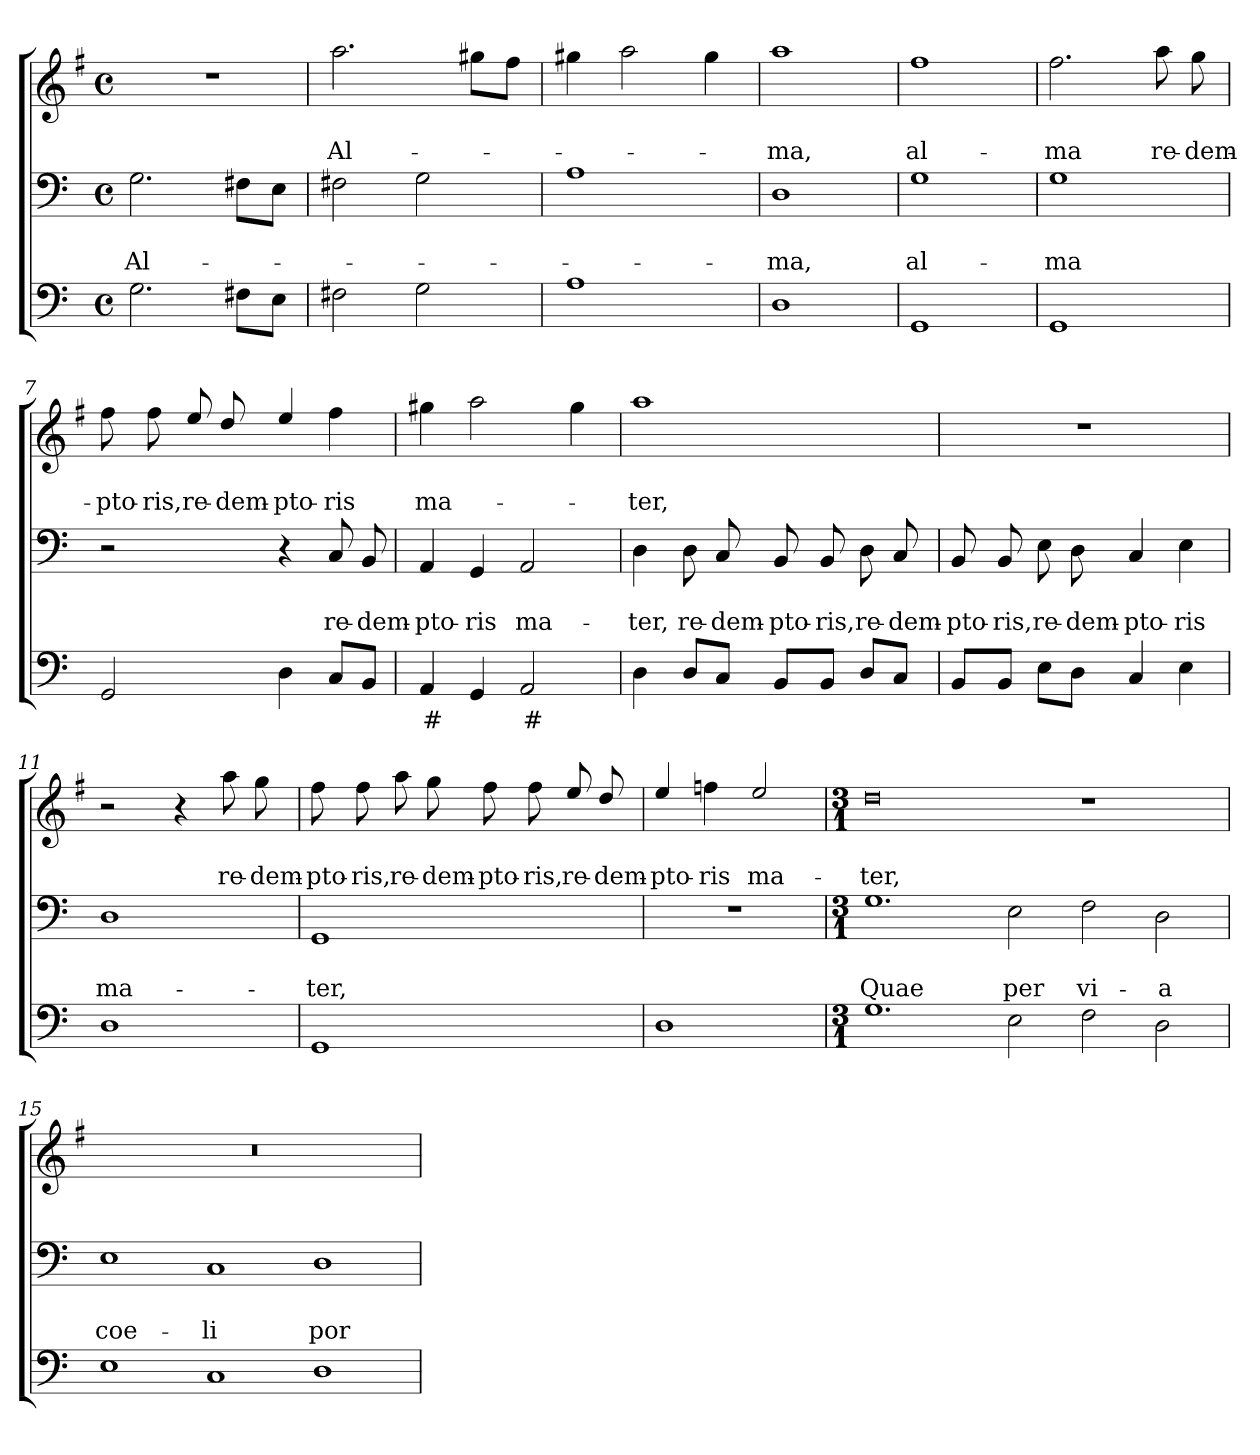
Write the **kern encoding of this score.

**kern	**text	**kern	**text	**text	**kern	**text	**text
*part3	*part3	*part2	*part2	*part2	*part1	*part1	*part1
*staff3	*staff3	*staff2	*staff2	*staff2	*staff1	*staff1	*staff1
*clefF4	*	*clefF4	*	*	*clefG2	*	*
*	*	*	*	*	*ITrd4c7	*	*
*k[]	*	*k[]	*	*	*k[]	*	*
*C:	*	*C:	*	*	*C:	*	*
*M4/4	*	*M4/4	*	*	*M4/4	*	*
*met(c)	*	*met(c)	*	*	*met(c)	*	*
=1	=1	=1	=1	=1	=1	=1	=1
!	!	!	!	!LO:LY:b	!	!	!
2.G\	.	2.G\	.	Al-	1r	.	.
8F#X\L	.	8F#X\L	.	.	.	.	.
8E\J	.	8E\J	.	.	.	.	.
=2	=2	=2	=2	=2	=2	=2	=2
!	!	!	!	!	!	!	!LO:LY:b
2F#X\	.	2F#X\	.	.	2.dd\	.	Al-
2G\	.	2G\	.	.	.	.	.
.	.	.	.	.	8cc#X\L	.	.
.	.	.	.	.	8b\J	.	.
=3	=3	=3	=3	=3	=3	=3	=3
1A	.	1A	.	.	4cc#X\	.	.
.	.	.	.	.	2dd\	.	.
.	.	.	.	.	4cc#\	.	.
=4	=4	=4	=4	=4	=4	=4	=4
!	!	!	!	!LO:LY:b	!	!	!LO:LY:b
1D	.	1D	.	-ma,	1dd	.	-ma,
=5	=5	=5	=5	=5	=5	=5	=5
!	!	!	!	!LO:LY:b	!	!	!LO:LY:b
1GG	.	1G	.	al-	1b	.	al-
=6	=6	=6	=6	=6	=6	=6	=6
!	!	!	!	!LO:LY:b	!	!	!LO:LY:b
1GG	.	1G	.	-ma	2.b\	.	-ma
!	!	!	!	!	!	!	!LO:LY:b
.	.	.	.	.	8dd\	.	re-
!	!	!	!	!	!	!	!LO:LY:b
.	.	.	.	.	8cc\	.	-dem-
=7	=7	=7	=7	=7	=7	=7	=7
!	!	!	!	!	!	!	!LO:LY:b
2GG/	.	2r	.	.	8b\	.	-pto-
!	!	!	!	!	!	!	!LO:LY:b
.	.	.	.	.	8b\	.	-ris,
!	!	!	!	!	!	!	!LO:LY:b
.	.	.	.	.	8a/	.	re-
!	!	!	!	!	!	!	!LO:LY:b
.	.	.	.	.	8g/	.	-dem-
!	!	!	!	!	!	!	!LO:LY:b
4D\	.	4r	.	.	4a/	.	-pto-
!	!	!	!	!LO:LY:b	!	!	!LO:LY:b
8C/L	.	8C/	.	re-	4b\	.	-ris
!	!	!	!	!LO:LY:b	!	!	!
8BB/J	.	8BB/	.	-dem-	.	.	.
!!LO:LB:g=z
=8	=8	=8	=8	=8	=8	=8	=8
!	!LO:LY:b	!	!	!LO:LY:b	!	!	!LO:LY:b
4AA/	#	4AA/	.	-pto-	4cc#X\	.	ma-
!	!	!	!	!LO:LY:b	!	!	!
4GG/	.	4GG/	.	-ris	2dd\	.	.
!	!LO:LY:b	!	!	!LO:LY:b	!	!	!
2AA/	#	2AA/	.	ma-	.	.	.
.	.	.	.	.	4cc#\	.	.
=9	=9	=9	=9	=9	=9	=9	=9
!	!	!	!	!LO:LY:b	!	!	!LO:LY:b
4D\	.	4D\	.	-ter,	1dd	.	-ter,
!	!	!	!	!LO:LY:b	!	!	!
8D/L	.	8D\	.	re-	.	.	.
!	!	!	!	!LO:LY:b	!	!	!
8C/J	.	8C/	.	-dem-	.	.	.
!	!	!	!	!LO:LY:b	!	!	!
8BB/L	.	8BB/	.	-pto-	.	.	.
!	!	!	!	!LO:LY:b	!	!	!
8BB/J	.	8BB/	.	-ris,	.	.	.
!	!	!	!	!LO:LY:b	!	!	!
8D/L	.	8D\	.	re-	.	.	.
!	!	!	!	!LO:LY:b	!	!	!
8C/J	.	8C/	.	-dem-	.	.	.
=10	=10	=10	=10	=10	=10	=10	=10
!	!	!	!	!LO:LY:b	!	!	!
8BB/L	.	8BB/	.	-pto-	1r	.	.
!	!	!	!	!LO:LY:b	!	!	!
8BB/J	.	8BB/	.	-ris,	.	.	.
!	!	!	!	!LO:LY:b	!	!	!
8E\L	.	8E\	.	re-	.	.	.
!	!	!	!	!LO:LY:b	!	!	!
8D\J	.	8D\	.	-dem-	.	.	.
!	!	!	!	!LO:LY:b	!	!	!
4C/	.	4C/	.	-pto-	.	.	.
!	!	!	!	!LO:LY:b	!	!	!
4E\	.	4E\	.	-ris	.	.	.
=11	=11	=11	=11	=11	=11	=11	=11
!	!	!	!	!LO:LY:b	!	!	!
1D	.	1D	.	ma-	2r	.	.
.	.	.	.	.	4r	.	.
!	!	!	!	!	!	!	!LO:LY:b
.	.	.	.	.	8dd\	.	re-
!	!	!	!	!	!	!	!LO:LY:b
.	.	.	.	.	8cc\	.	-dem-
=12	=12	=12	=12	=12	=12	=12	=12
!	!	!	!	!LO:LY:b	!	!	!LO:LY:b
1GG	.	1GG	.	-ter,	8b\	.	-pto-
!	!	!	!	!	!	!	!LO:LY:b
.	.	.	.	.	8b\	.	-ris,
!	!	!	!	!	!	!	!LO:LY:b
.	.	.	.	.	8dd\	.	re-
!	!	!	!	!	!	!	!LO:LY:b
.	.	.	.	.	8cc\	.	-dem-
!	!	!	!	!	!	!	!LO:LY:b
.	.	.	.	.	8b\	.	-pto-
!	!	!	!	!	!	!	!LO:LY:b
.	.	.	.	.	8b\	.	-ris,
!	!	!	!	!	!	!	!LO:LY:b
.	.	.	.	.	8a/	.	re-
!	!	!	!	!	!	!	!LO:LY:b
.	.	.	.	.	8g/	.	-dem-
=13	=13	=13	=13	=13	=13	=13	=13
!	!	!	!	!	!	!	!LO:LY:b
1D	.	1r	.	.	4a/	.	-pto-
!	!	!	!	!	!	!	!LO:LY:b
.	.	.	.	.	4b-X\	.	-ris
!	!	!	!	!	!	!	!LO:LY:b
.	.	.	.	.	2a/	.	ma-
!!LO:LB:g=z
=14	=14	=14	=14	=14	=14	=14	=14
*M3/1	*	*M3/1	*	*	*M3/1	*	*
!	!	!	!	!LO:LY:b	!	!	!LO:LY:b
1.G	.	1.G	.	Quae	0g	.	-ter,
!	!	!	!	!LO:LY:b	!	!	!
2E\	.	2E\	.	per	.	.	.
!	!	!	!	!LO:LY:b	!	!	!
2F\	.	2F\	.	vi-	1r	.	.
!	!	!	!	!LO:LY:b	!	!	!
2D\	.	2D\	.	-a	.	.	.
=15	=15	=15	=15	=15	=15	=15	=15
!	!	!	!	!LO:LY:b	!	!	!
1E	.	1E	.	coe-	0.r	.	.
!	!	!	!	!LO:LY:b	!	!	!
1C	.	1C	.	-li	.	.	.
!	!	!	!	!LO:LY:b	!	!	!
1D	.	1D	.	por-	.	.	.
=	=	=	=	=	=	=	=
*-	*-	*-	*-	*-	*-	*-	*-
